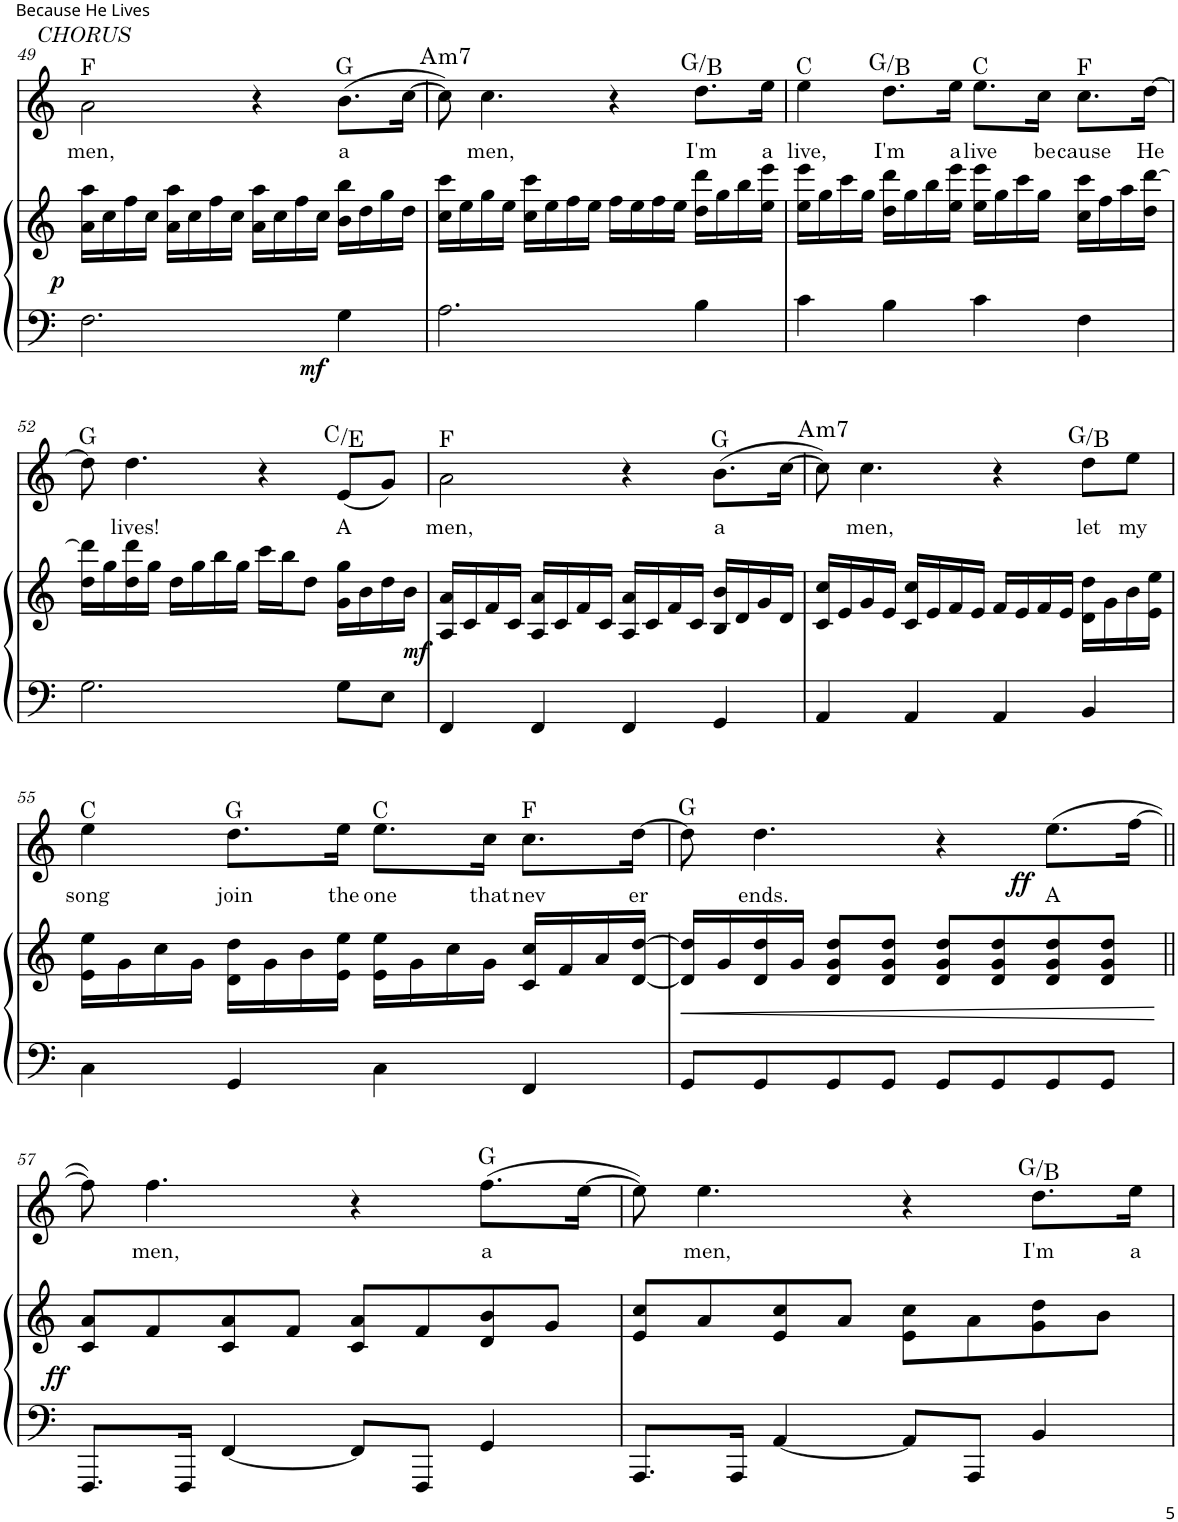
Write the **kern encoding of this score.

**kern	**kern	**dynam	**kern	**text	**dynam	**harte
*part2	*part2	*part2	*part1	*part1	*part1	*part1
*staff3	*staff2	*staff2/3	*staff1	*staff1	*staff1	*
!!LO:PB:g=z
*clefF4	*clefG2	*	*clefG2	*	*	*
*k[]	*k[]	*	*k[]	*	*	*
*M4/4	*M4/4	*	*M4/4	*	*	*
=49	=49	=49	=49	=49	=49	=49
!	!	!	!LO:TX:a:i:t=CHORUS	!	!	!
!	!	!LO:DY:b	!	!LO:LY:b	!	!
2.F\	16a\ 16aa\LL	p	2a\	men,	.	F:maj
.	16cc\	.	.	.	.	.
.	16ff\	.	.	.	.	.
.	16cc\JJ	.	.	.	.	.
.	16a\ 16aa\LL	.	.	.	.	.
.	16cc\	.	.	.	.	.
.	16ff\	.	.	.	.	.
.	16cc\JJ	.	.	.	.	.
.	16a\ 16aa\LL	.	4r	.	.	.
.	16cc\	.	.	.	.	.
.	16ff\	.	.	.	.	.
.	16cc\JJ	.	.	.	.	.
!	!	!LO:DY:b=2	!	!LO:LY:b	!	!
4G\	16b\ 16bb\LL	mf	(8.b\L	a	.	G:maj
.	16dd\	.	.	.	.	.
.	16gg\	.	.	.	.	.
.	16dd\JJ	.	[16cc\Jk	.	.	.
=50	=50	=50	=50	=50	=50	=50
!	!	!	!	!	!	!LO:H:kt=m7
2.A\	16cc\ 16ccc\LL	.	8cc\])	.	.	A:min7
.	16ee\	.	.	.	.	.
!	!	!	!	!LO:LY:b	!	!
.	16gg\	.	4.cc\	men,	.	.
.	16ee\JJ	.	.	.	.	.
.	16cc\ 16ccc\LL	.	.	.	.	.
.	16ee\	.	.	.	.	.
.	16ff\	.	.	.	.	.
.	16ee\JJ	.	.	.	.	.
.	16ff\LL	.	4r	.	.	.
.	16ee\	.	.	.	.	.
.	16ff\	.	.	.	.	.
.	16ee\JJ	.	.	.	.	.
!	!	!	!	!LO:LY:b	!	!
4B\	16dd\ 16ddd\LL	.	8.dd\L	I'm	.	G:maj/3
.	16gg\	.	.	.	.	.
.	16bb\	.	.	.	.	.
!	!	!	!	!LO:LY:b	!	!
.	16ee\ 16eee\JJ	.	16ee\Jk	a	.	.
=51	=51	=51	=51	=51	=51	=51
!	!	!	!	!LO:LY:b	!	!
4c\	16ee\ 16eee\LL	.	4ee\	live,	.	C:maj
.	16gg\	.	.	.	.	.
.	16ccc\	.	.	.	.	.
.	16gg\JJ	.	.	.	.	.
!	!	!	!	!LO:LY:b	!	!
4B\	16dd\ 16ddd\LL	.	8.dd\L	I'm	.	G:maj/3
.	16gg\	.	.	.	.	.
.	16bb\	.	.	.	.	.
!	!	!	!	!LO:LY:b	!	!
.	16ee\ 16eee\JJ	.	16ee\Jk	a	.	.
!	!	!	!	!LO:LY:b	!	!
4c\	16ee\ 16eee\LL	.	8.ee\L	live	.	C:maj
.	16gg\	.	.	.	.	.
.	16ccc\	.	.	.	.	.
!	!	!	!	!LO:LY:b	!	!
.	16gg\JJ	.	16cc\Jk	be	.	.
!	!	!	!	!LO:LY:b	!	!
4F\	16cc\ 16ccc\LL	.	8.cc\L	cause	.	F:maj
.	16ff\	.	.	.	.	.
.	16aa\	.	.	.	.	.
!	!	!	!	!LO:LY:b	!	!
.	16dd\ [16ddd\JJ	.	[16dd\Jk	He	.	.
!!LO:LB:g=z
=52	=52	=52	=52	=52	=52	=52
2.G\	16dd\ 16ddd\]LL	.	8dd\]	.	.	G:maj
.	16gg\	.	.	.	.	.
!	!	!	!	!LO:LY:b	!	!
.	16dd\ 16ddd\	.	4.dd\	lives!	.	.
.	16gg\JJ	.	.	.	.	.
.	16dd\LL	.	.	.	.	.
.	16gg\	.	.	.	.	.
.	16bb\	.	.	.	.	.
.	16gg\JJ	.	.	.	.	.
.	16ccc\LL	.	4r	.	.	.
.	16bb\J	.	.	.	.	.
.	8dd\J	.	.	.	.	.
!	!	!	!	!LO:LY:b	!	!
8G\L	16g\ 16gg\LL	.	(8e/L	A	.	C:maj/3
.	16b\	.	.	.	.	.
8E\J	16dd\	.	8g/J)	.	.	.
.	16b\JJ	.	.	.	.	.
=53	=53	=53	=53	=53	=53	=53
!	!	!LO:DY:b	!	!LO:LY:b	!	!
4FF/	16A/ 16a/LL	mf	2a\	men,	.	F:maj
.	16c/	.	.	.	.	.
.	16f/	.	.	.	.	.
.	16c/JJ	.	.	.	.	.
4FF/	16A/ 16a/LL	.	.	.	.	.
.	16c/	.	.	.	.	.
.	16f/	.	.	.	.	.
.	16c/JJ	.	.	.	.	.
4FF/	16A/ 16a/LL	.	4r	.	.	.
.	16c/	.	.	.	.	.
.	16f/	.	.	.	.	.
.	16c/JJ	.	.	.	.	.
!	!	!	!	!LO:LY:b	!	!
4GG/	16B/ 16b/LL	.	(8.b\L	a	.	G:maj
.	16d/	.	.	.	.	.
.	16g/	.	.	.	.	.
.	16d/JJ	.	[16cc\Jk	.	.	.
=54	=54	=54	=54	=54	=54	=54
!	!	!	!	!	!	!LO:H:kt=m7
4AA/	16c/ 16cc/LL	.	8cc\])	.	.	A:min7
.	16e/	.	.	.	.	.
!	!	!	!	!LO:LY:b	!	!
.	16g/	.	4.cc\	men,	.	.
.	16e/JJ	.	.	.	.	.
4AA/	16c/ 16cc/LL	.	.	.	.	.
.	16e/	.	.	.	.	.
.	16f/	.	.	.	.	.
.	16e/JJ	.	.	.	.	.
4AA/	16f/LL	.	4r	.	.	.
.	16e/	.	.	.	.	.
.	16f/	.	.	.	.	.
.	16e/JJ	.	.	.	.	.
!	!	!	!	!LO:LY:b	!	!
4BB/	16d\ 16dd\LL	.	8dd\L	let	.	G:maj/3
.	16g\	.	.	.	.	.
!	!	!	!	!LO:LY:b	!	!
.	16b\	.	8ee\J	my	.	.
.	16e\ 16ee\JJ	.	.	.	.	.
!!LO:LB:g=z
=55	=55	=55	=55	=55	=55	=55
!	!	!	!	!LO:LY:b	!	!
4C\	16e\ 16ee\LL	.	4ee\	song	.	C:maj
.	16g\	.	.	.	.	.
.	16cc\	.	.	.	.	.
.	16g\JJ	.	.	.	.	.
!	!	!	!	!LO:LY:b	!	!
4GG/	16d\ 16dd\LL	.	8.dd\L	join	.	G:maj
.	16g\	.	.	.	.	.
.	16b\	.	.	.	.	.
!	!	!	!	!LO:LY:b	!	!
.	16e\ 16ee\JJ	.	16ee\Jk	the	.	.
!	!	!	!	!LO:LY:b	!	!
4C\	16e\ 16ee\LL	.	8.ee\L	one	.	C:maj
.	16g\	.	.	.	.	.
.	16cc\	.	.	.	.	.
!	!	!	!	!LO:LY:b	!	!
.	16g\JJ	.	16cc\Jk	that	.	.
!	!	!	!	!LO:LY:b	!	!
4FF/	16c/ 16cc/LL	.	8.cc\L	nev	.	F:maj
.	16f/	.	.	.	.	.
.	16a/	.	.	.	.	.
!	!	!	!	!LO:LY:b	!	!
.	[16d/ [16dd/JJ	.	[16dd\Jk	er	.	.
=56	=56	=56	=56	=56	=56	=56
!	!	!LO:HP:b	!	!	!	!
8GG/L	16d/] 16dd/]LL	<	8dd\]	.	.	G:maj
.	16g/	.	.	.	.	.
!	!	!	!	!LO:LY:b	!	!
8GG/	16d/ 16dd/	.	4.dd\	ends.	.	.
.	16g/JJ	.	.	.	.	.
8GG/	8d/ 8g/ 8dd/L	.	.	.	.	.
8GG/J	8d/ 8g/ 8dd/J	.	.	.	.	.
8GG/L	8d/ 8g/ 8dd/L	.	4r	.	.	.
8GG/	8d/ 8g/ 8dd/	.	.	.	.	.
!	!	!	!	!LO:LY:b	!LO:DY:b	!
8GG/	8d/ 8g/ 8dd/	.	(8.ee\L	A	ff	.
8GG/J	8d/ 8g/ 8dd/J	.	.	.	.	.
.	.	.	[16ff\Jk	.	.	.
.	.	[	.	.	.	.
!!LO:LB:g=z
=57||	=57||	=57||	=57||	=57||	=57||	=57||
!	!	!LO:DY:b	!	!	!	!
8.FFF/L	8c/ 8a/L	ff	8ff\])	.	.	.
!	!	!	!	!LO:LY:b	!	!
.	8f/	.	4.ff\	men,	.	.
16FFF/Jk	.	.	.	.	.	.
[4FF/	8c/ 8a/	.	.	.	.	.
.	8f/J	.	.	.	.	.
8FF/L]	8c/ 8a/L	.	4r	.	.	.
8FFF/J	8f/	.	.	.	.	.
!	!	!	!	!LO:LY:b	!	!
4GG/	8d/ 8b/	.	(8.ff\L	a	.	G:maj
.	8g/J	.	.	.	.	.
.	.	.	[16ee\Jk	.	.	.
=58	=58	=58	=58	=58	=58	=58
8.AAA/L	8e/ 8cc/L	.	8ee\])	.	.	.
!	!	!	!	!LO:LY:b	!	!
.	8a/	.	4.ee\	men,	.	.
16AAA/Jk	.	.	.	.	.	.
[4AA/	8e/ 8cc/	.	.	.	.	.
.	8a/J	.	.	.	.	.
8AA/L]	8e\ 8cc\L	.	4r	.	.	.
8AAA/J	8a\	.	.	.	.	.
!	!	!	!	!LO:LY:b	!	!
4BB/	8g\ 8dd\	.	8.dd\L	I'm	.	G:maj/3
.	8b\J	.	.	.	.	.
!	!	!	!	!LO:LY:b	!	!
.	.	.	16ee\Jk	a	.	.
=	=	=	=	=	=	=
*-	*-	*-	*-	*-	*-	*-
